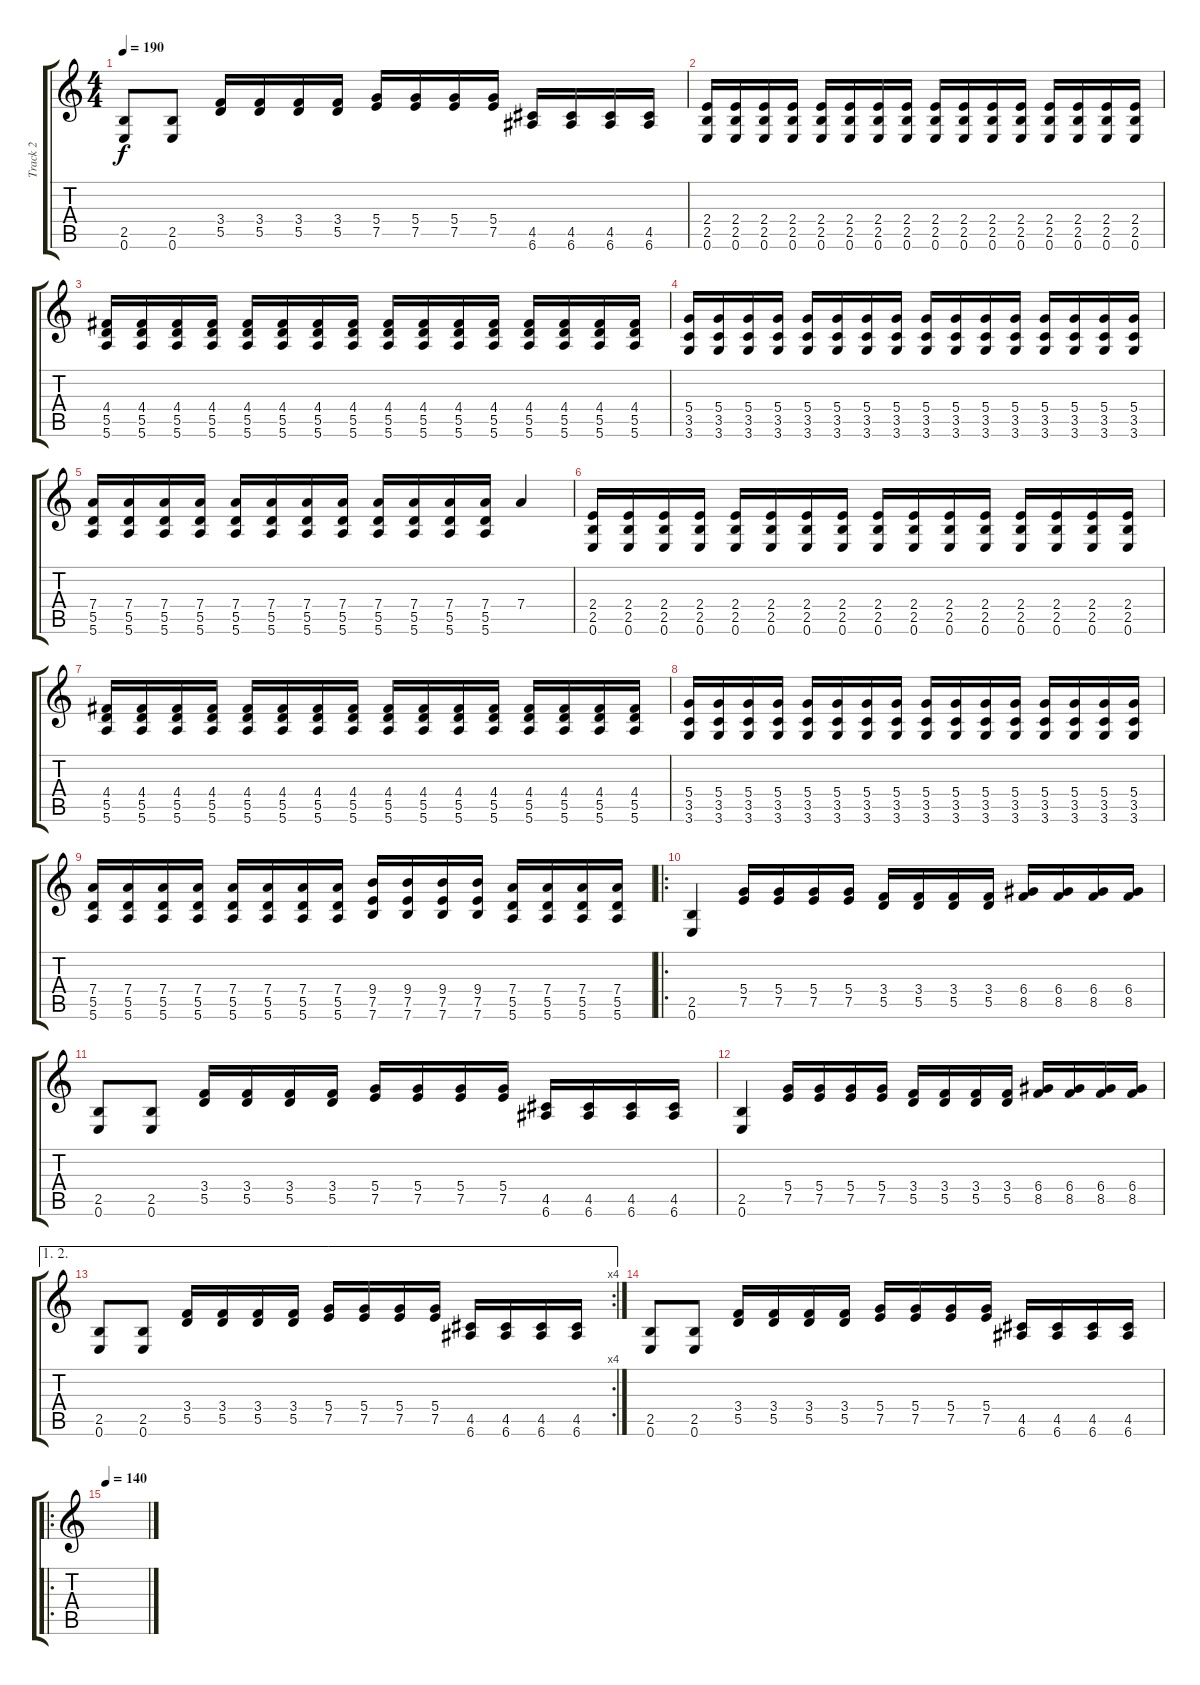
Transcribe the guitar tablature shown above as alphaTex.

\track ("Track 2" "Track 2") {instrument distortionguitar}
\staff {score tabs}
\tuning (E4 B3 G3 D3 A2 E2) {hide}
\ts (4 4)
\tempo 190
\clef g2
\ks c
(2.5 0.6).8{dy f} (2.5 0.6).8 (3.4 5.5).16 (3.4 5.5).16 (3.4 5.5).16 (3.4 5.5).16 (5.4 7.5).16 (5.4 7.5).16 (5.4 7.5).16 (5.4 7.5).16 (4.5 6.6).16 (4.5 6.6).16 (4.5 6.6).16 (4.5 6.6).16 |
(2.4 2.5 0.6).16 (2.4 2.5 0.6).16 (2.4 2.5 0.6).16 (2.4 2.5 0.6).16 (2.4 2.5 0.6).16 (2.4 2.5 0.6).16 (2.4 2.5 0.6).16 (2.4 2.5 0.6).16 (2.4 2.5 0.6).16 (2.4 2.5 0.6).16 (2.4 2.5 0.6).16 (2.4 2.5 0.6).16 (2.4 2.5 0.6).16 (2.4 2.5 0.6).16 (2.4 2.5 0.6).16 (2.4 2.5 0.6).16 |
(4.4 5.5 5.6).16 (4.4 5.5 5.6).16 (4.4 5.5 5.6).16 (4.4 5.5 5.6).16 (4.4 5.5 5.6).16 (4.4 5.5 5.6).16 (4.4 5.5 5.6).16 (4.4 5.5 5.6).16 (4.4 5.5 5.6).16 (4.4 5.5 5.6).16 (4.4 5.5 5.6).16 (4.4 5.5 5.6).16 (4.4 5.5 5.6).16 (4.4 5.5 5.6).16 (4.4 5.5 5.6).16 (4.4 5.5 5.6).16 |
(5.4 3.5 3.6).16 (5.4 3.5 3.6).16 (5.4 3.5 3.6).16 (5.4 3.5 3.6).16 (5.4 3.5 3.6).16 (5.4 3.5 3.6).16 (5.4 3.5 3.6).16 (5.4 3.5 3.6).16 (5.4 3.5 3.6).16 (5.4 3.5 3.6).16 (5.4 3.5 3.6).16 (5.4 3.5 3.6).16 (5.4 3.5 3.6).16 (5.4 3.5 3.6).16 (5.4 3.5 3.6).16 (5.4 3.5 3.6).16 |
(7.4 5.5 5.6).16 (7.4 5.5 5.6).16 (7.4 5.5 5.6).16 (7.4 5.5 5.6).16 (7.4 5.5 5.6).16 (7.4 5.5 5.6).16 (7.4 5.5 5.6).16 (7.4 5.5 5.6).16 (7.4 5.5 5.6).16 (7.4 5.5 5.6).16 (7.4 5.5 5.6).16 (7.4 5.5 5.6).16 7.4.4 |
(2.4 2.5 0.6).16 (2.4 2.5 0.6).16 (2.4 2.5 0.6).16 (2.4 2.5 0.6).16 (2.4 2.5 0.6).16 (2.4 2.5 0.6).16 (2.4 2.5 0.6).16 (2.4 2.5 0.6).16 (2.4 2.5 0.6).16 (2.4 2.5 0.6).16 (2.4 2.5 0.6).16 (2.4 2.5 0.6).16 (2.4 2.5 0.6).16 (2.4 2.5 0.6).16 (2.4 2.5 0.6).16 (2.4 2.5 0.6).16 |
(4.4 5.5 5.6).16 (4.4 5.5 5.6).16 (4.4 5.5 5.6).16 (4.4 5.5 5.6).16 (4.4 5.5 5.6).16 (4.4 5.5 5.6).16 (4.4 5.5 5.6).16 (4.4 5.5 5.6).16 (4.4 5.5 5.6).16 (4.4 5.5 5.6).16 (4.4 5.5 5.6).16 (4.4 5.5 5.6).16 (4.4 5.5 5.6).16 (4.4 5.5 5.6).16 (4.4 5.5 5.6).16 (4.4 5.5 5.6).16 |
(5.4 3.5 3.6).16 (5.4 3.5 3.6).16 (5.4 3.5 3.6).16 (5.4 3.5 3.6).16 (5.4 3.5 3.6).16 (5.4 3.5 3.6).16 (5.4 3.5 3.6).16 (5.4 3.5 3.6).16 (5.4 3.5 3.6).16 (5.4 3.5 3.6).16 (5.4 3.5 3.6).16 (5.4 3.5 3.6).16 (5.4 3.5 3.6).16 (5.4 3.5 3.6).16 (5.4 3.5 3.6).16 (5.4 3.5 3.6).16 |
(7.4 5.5 5.6).16 (7.4 5.5 5.6).16 (7.4 5.5 5.6).16 (7.4 5.5 5.6).16 (7.4 5.5 5.6).16 (7.4 5.5 5.6).16 (7.4 5.5 5.6).16 (7.4 5.5 5.6).16 (9.4 7.5 7.6).16 (9.4 7.5 7.6).16 (9.4 7.5 7.6).16 (9.4 7.5 7.6).16 (7.4 5.5 5.6).16 (7.4 5.5 5.6).16 (7.4 5.5 5.6).16 (7.4 5.5 5.6).16 |
\ro
(2.5 0.6).4 (5.4 7.5).16 (5.4 7.5).16 (5.4 7.5).16 (5.4 7.5).16 (3.4 5.5).16 (3.4 5.5).16 (3.4 5.5).16 (3.4 5.5).16 (6.4 8.5).16 (6.4 8.5).16 (6.4 8.5).16 (6.4 8.5).16 |
(2.5 0.6).8 (2.5 0.6).8 (3.4 5.5).16 (3.4 5.5).16 (3.4 5.5).16 (3.4 5.5).16 (5.4 7.5).16 (5.4 7.5).16 (5.4 7.5).16 (5.4 7.5).16 (4.5 6.6).16 (4.5 6.6).16 (4.5 6.6).16 (4.5 6.6).16 |
(2.5 0.6).4 (5.4 7.5).16 (5.4 7.5).16 (5.4 7.5).16 (5.4 7.5).16 (3.4 5.5).16 (3.4 5.5).16 (3.4 5.5).16 (3.4 5.5).16 (6.4 8.5).16 (6.4 8.5).16 (6.4 8.5).16 (6.4 8.5).16 |
\ae (1 2)
\rc 4
(2.5 0.6).8 (2.5 0.6).8 (3.4 5.5).16 (3.4 5.5).16 (3.4 5.5).16 (3.4 5.5).16 (5.4 7.5).16 (5.4 7.5).16 (5.4 7.5).16 (5.4 7.5).16 (4.5 6.6).16 (4.5 6.6).16 (4.5 6.6).16 (4.5 6.6).16 |
(2.5 0.6).8 (2.5 0.6).8 (3.4 5.5).16 (3.4 5.5).16 (3.4 5.5).16 (3.4 5.5).16 (5.4 7.5).16 (5.4 7.5).16 (5.4 7.5).16 (5.4 7.5).16 (4.5 6.6).16 (4.5 6.6).16 (4.5 6.6).16 (4.5 6.6).16 |
\ro
\tempo 140
